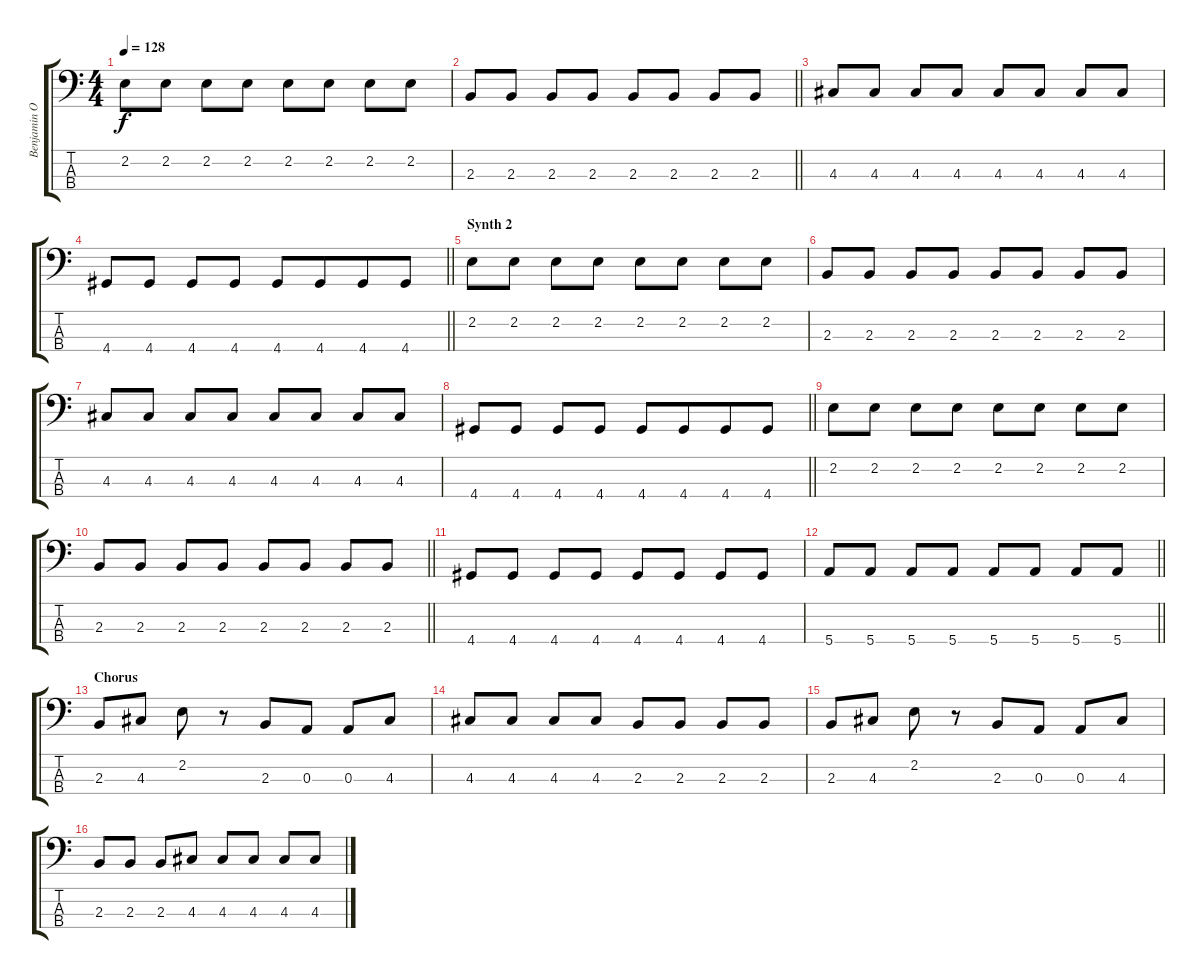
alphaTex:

\track ("Benjamin Orr - Bass" "Benjamin O") {instrument electricbasspick}
\staff {score tabs}
\tuning (G2 D2 A1 E1) {hide}
\ts (4 4)
\tempo 128
\clef f4
\ks c
2.2.8{dy f} 2.2.8 2.2.8 2.2.8 2.2.8 2.2.8 2.2.8 2.2.8 |
\barLineRight lightlight
2.3.8 2.3.8 2.3.8 2.3.8 2.3.8 2.3.8 2.3.8 2.3.8 |
4.3.8 4.3.8 4.3.8 4.3.8 4.3.8 4.3.8 4.3.8 4.3.8 |
\barLineRight lightlight
4.4.8 4.4.8 4.4.8 4.4.8 4.4.8 4.4.8{beam merge} 4.4.8 4.4.8 |
\section ("" "Synth 2")
2.2.8 2.2.8 2.2.8 2.2.8 2.2.8 2.2.8 2.2.8 2.2.8 |
2.3.8 2.3.8 2.3.8 2.3.8 2.3.8 2.3.8 2.3.8 2.3.8 |
4.3.8 4.3.8 4.3.8 4.3.8 4.3.8 4.3.8 4.3.8 4.3.8 |
\barLineRight lightlight
4.4.8 4.4.8 4.4.8 4.4.8 4.4.8 4.4.8{beam merge} 4.4.8 4.4.8 |
2.2.8 2.2.8 2.2.8 2.2.8 2.2.8 2.2.8 2.2.8 2.2.8 |
\barLineRight lightlight
2.3.8 2.3.8 2.3.8 2.3.8 2.3.8 2.3.8 2.3.8 2.3.8 |
4.4.8 4.4.8 4.4.8 4.4.8 4.4.8 4.4.8 4.4.8 4.4.8 |
\barLineRight lightlight
5.4.8 5.4.8 5.4.8 5.4.8 5.4.8 5.4.8 5.4.8 5.4.8 |
\section ("" "Chorus")
2.3.8 4.3.8 2.2.8 r.8 2.3.8 0.3.8 0.3.8 4.3.8 |
4.3.8 4.3.8 4.3.8 4.3.8 2.3.8 2.3.8 2.3.8 2.3.8 |
2.3.8 4.3.8 2.2.8 r.8 2.3.8 0.3.8 0.3.8 4.3.8 |
2.3.8 2.3.8 2.3.8 4.3.8 4.3.8 4.3.8 4.3.8 4.3.8
